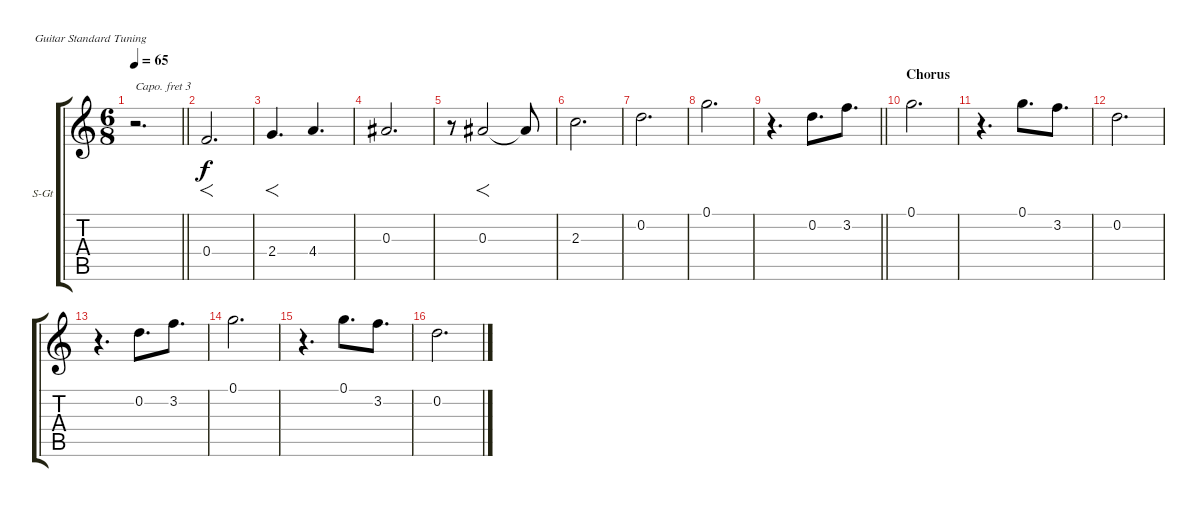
\bracketExtendMode groupsimilarinstruments
\firstSystemTrackNameOrientation horizontal
\otherSystemsTrackNameOrientation horizontal
\track ("Choir" "S-Gt") {instrument pad4choir}
\staff {score tabs}
\capo 3
\tuning (E4 B3 G3 D3 A2 E2)
\displaytranspose 12
\ts (6 8)
\tempo 65
\clef g2
\barLineRight lightlight
\ks c
r.2{d dy f} |
\section ("" "")
0.4.2{f d} |
2.4.4{f d} 4.4.4{d} |
0.3.2{d} |
r.8 0.3.2{f} 0.3{t}.8 |
2.3.2{d} |
0.2.2{d} |
0.1.2{d} |
\barLineRight lightlight
r.4{d} 0.2.8{d} 3.2.8{d} |
\section ("" "Chorus")
0.1.2{d} |
r.4{d} 0.1.8{d} 3.2.8{d} |
0.2.2{d} |
r.4{d} 0.2.8{d} 3.2.8{d} |
0.1.2{d} |
r.4{d} 0.1.8{d} 3.2.8{d} |
0.2.2{d}
